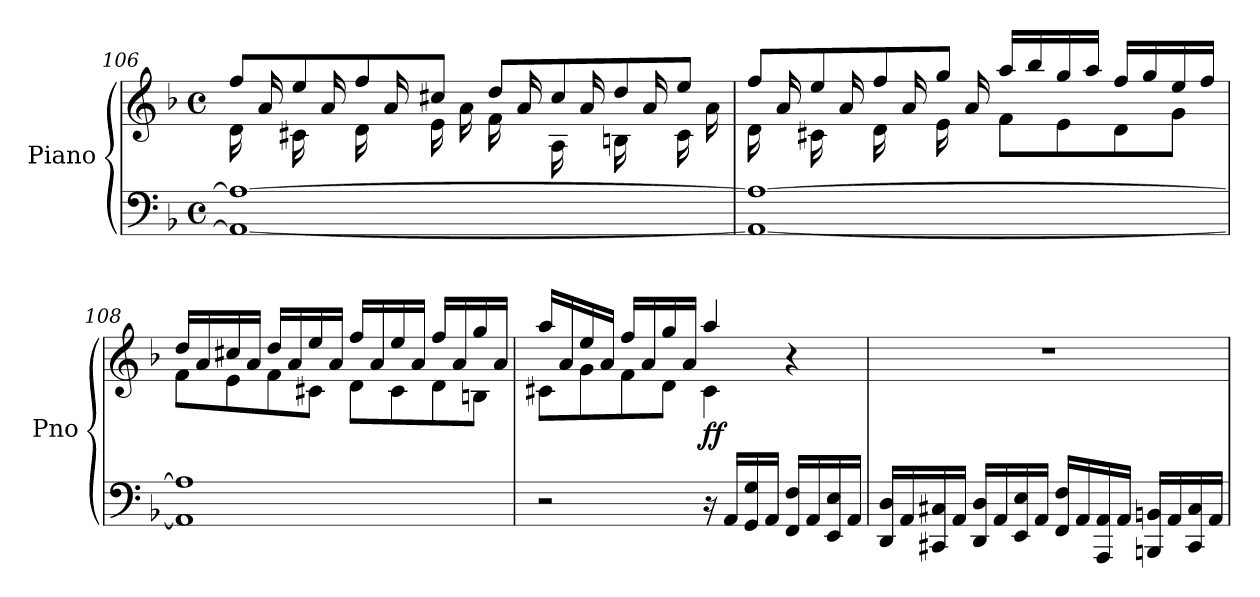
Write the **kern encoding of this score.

**kern	**kern	**dynam
*part1	*part1	*part1
*staff2	*staff1	*staff1/2
*I"Piano	*	*
*I'Pno	*	*
*clefF4	*clefG2	*
*k[b-]	*k[b-]	*
*M4/4	*M4/4	*
*met(c)	*met(c)	*
=106	=106	=106
*	*^	*
1AA_ 1A_	8ff/L	16d\	.
.	.	16a/	.
.	8ee/	16c#X\	.
.	.	16a/	.
.	8ff/	16d\	.
.	.	16a/	.
.	8cc#X/J	16e\	.
.	.	16a\	.
.	8dd/L	16f\	.
.	.	16a/	.
.	8cc#/	16A\	.
.	.	16a/	.
.	8dd/	16Bn\	.
.	.	16a/	.
.	8ee/J	16c#\	.
.	.	16a\	.
=107	=107	=107	=107
1AA_ 1A_	8ff/L	16d\	.
.	.	16a/	.
.	8ee/	16c#X\	.
.	.	16a/	.
.	8ff/	16d\	.
.	.	16a/	.
.	8gg/J	16e\	.
.	.	16a/	.
.	16aa/LL	8f\L	.
.	16bb-/	.	.
.	16gg/	8e\	.
.	16aa/JJ	.	.
.	16ff/LL	8d\	.
.	16gg/	.	.
.	16ee/	8g\J	.
.	16ff/JJ	.	.
!!LO:LB:g=z	!!
=108	=108	=108	=108
1AA] 1A]	16dd/LL	8f\L	.
.	16a/	.	.
.	16cc#X/	8e\	.
.	16a/JJ	.	.
.	16dd/LL	8f\	.
.	16a/	.	.
.	16ee/	8c#X\J	.
.	16a/JJ	.	.
.	16ff/LL	8d\L	.
.	16a/	.	.
.	16ee/	8c#\	.
.	16a/JJ	.	.
.	16ff/LL	8d\	.
.	16a/	.	.
.	16gg/	8Bn\J	.
.	16a/JJ	.	.
=109	=109	=109	=109
2r	16aa/LL	8c#X\L	.
.	16a/	.	.
.	16ee/	8g\	.
.	16a/JJ	.	.
.	16ff/LL	8f\	.
.	16a/	.	.
.	16gg/	8d\J	.
.	16a/JJ	.	.
!	!	!	!LO:DY:a=2
16r	4aa/	4c#\	ff
16AA/LL	.	.	.
16GG/ 16G/	.	.	.
16AA/JJ	.	.	.
16FF/ 16F/LL	4r	4ryy	.
16AA/	.	.	.
16EE/ 16E/	.	.	.
16AA/JJ	.	.	.
*	*v	*v	*
=110	=110	=110
16DD/ 16D/LL	1r	.
16AA/	.	.
16CC#X/ 16C#X/	.	.
16AA/JJ	.	.
16DD/ 16D/LL	.	.
16AA/	.	.
16EE/ 16E/	.	.
16AA/JJ	.	.
16FF/ 16F/LL	.	.
16AA/	.	.
16AAA/ 16AA/	.	.
16AA/JJ	.	.
16BBBn/ 16BBn/LL	.	.
16AA/	.	.
16CC#/ 16C#/	.	.
16AA/JJ	.	.
=	=	=
*-	*-	*-
